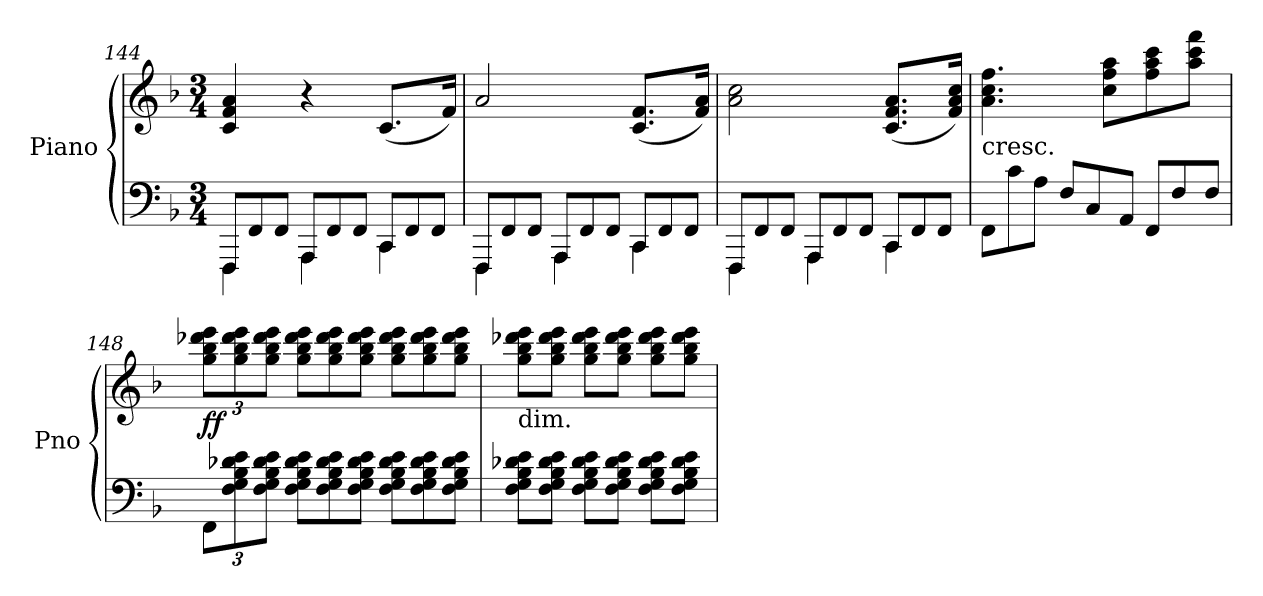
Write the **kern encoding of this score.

**kern	**kern	**dynam
*part1	*part1	*part1
*staff2	*staff1	*staff1/2
*I"Piano	*	*
*I'Pno	*	*
*clefF4	*clefG2	*
*k[b-]	*k[b-]	*
*F:	*F:	*
*M3/4	*M3/4	*
*Xtuplet	*	*
=144	=144	=144
*^	*	*
12FFF/L	4FFF\	4c/ 4f/ 4a/	.
12FF/	.	.	.
12FF/J	.	.	.
12AAA/L	4AAA\	4r	.
12FF/	.	.	.
12FF/J	.	.	.
12CC/L	4CC\	(8.c/L	.
12FF/	.	.	.
12FF/J	.	.	.
.	.	16f/Jk)	.
!!LO:LB:g=z
=145	=145	=145	=145
12FFF/L	4FFF\	2a/	.
12FF/	.	.	.
12FF/J	.	.	.
12AAA/L	4AAA\	.	.
12FF/	.	.	.
12FF/J	.	.	.
12CC/L	4CC\	(8.c/ 8.f/L	.
12FF/	.	.	.
12FF/J	.	.	.
.	.	16f/ 16a/Jk)	.
=146	=146	=146	=146
12FFF/L	4FFF\	2a\ 2cc\	.
12FF/	.	.	.
12FF/J	.	.	.
12AAA/L	4AAA\	.	.
12FF/	.	.	.
12FF/J	.	.	.
12CC/L	4CC\	(8.c/ 8.f/ 8.a/L	.
12FF/	.	.	.
12FF/J	.	.	.
.	.	16f/ 16a/ 16cc/Jk)	.
*v	*v	*	*
=147	=147	=147
!	!LO:TX:b:t=cresc.	!
12FF\L	4.a\ 4.cc\ 4.ff\	.
12c\	.	.
12A\J	.	.
12F/L	.	.
12C/	.	.
.	8cc\ 8ff\ 8aa\L	.
12AA/J	.	.
12FF/L	8ff\ 8aa\ 8ccc\	.
12F/	.	.
.	8aa\ 8ccc\ 8fff\J	.
12F/J	.	.
=148	=148	=148
*tuplet	*	*
*Xbrackettup	*Xbrackettup	*
!	!	!LO:DY:b
12FF\L	12gg\ 12bb-\ 12ddd-X\ 12eee\L	ff
12F\ 12G\ 12B-\ 12d-X\ 12e\	12gg\ 12bb-\ 12ddd-\ 12eee\	.
12F\ 12G\ 12B-\ 12d-\ 12e\J	12gg\ 12bb-\ 12ddd-\ 12eee\J	.
*Xtuplet	*Xtuplet	*
12F\ 12G\ 12B-\ 12d-\ 12e\L	12gg\ 12bb-\ 12ddd-\ 12eee\L	.
12F\ 12G\ 12B-\ 12d-\ 12e\	12gg\ 12bb-\ 12ddd-\ 12eee\	.
12F\ 12G\ 12B-\ 12d-\ 12e\J	12gg\ 12bb-\ 12ddd-\ 12eee\J	.
12F\ 12G\ 12B-\ 12d-\ 12e\L	12gg\ 12bb-\ 12ddd-\ 12eee\L	.
12F\ 12G\ 12B-\ 12d-\ 12e\	12gg\ 12bb-\ 12ddd-\ 12eee\	.
12F\ 12G\ 12B-\ 12d-\ 12e\J	12gg\ 12bb-\ 12ddd-\ 12eee\J	.
!!LO:LB:g=z
=149	=149	=149
!	!LO:TX:b:t=dim.	!
8F\ 8G\ 8B-\ 8d-X\ 8e\L	8gg\ 8bb-\ 8ddd-X\ 8eee\L	.
8F\ 8G\ 8B-\ 8d-\ 8e\J	8gg\ 8bb-\ 8ddd-\ 8eee\J	.
8F\ 8G\ 8B-\ 8d-\ 8e\L	8gg\ 8bb-\ 8ddd-\ 8eee\L	.
8F\ 8G\ 8B-\ 8d-\ 8e\J	8gg\ 8bb-\ 8ddd-\ 8eee\J	.
8F\ 8G\ 8B-\ 8d-\ 8e\L	8gg\ 8bb-\ 8ddd-\ 8eee\L	.
8F\ 8G\ 8B-\ 8d-\ 8e\J	8gg\ 8bb-\ 8ddd-\ 8eee\J	.
=	=	=
*-	*-	*-
